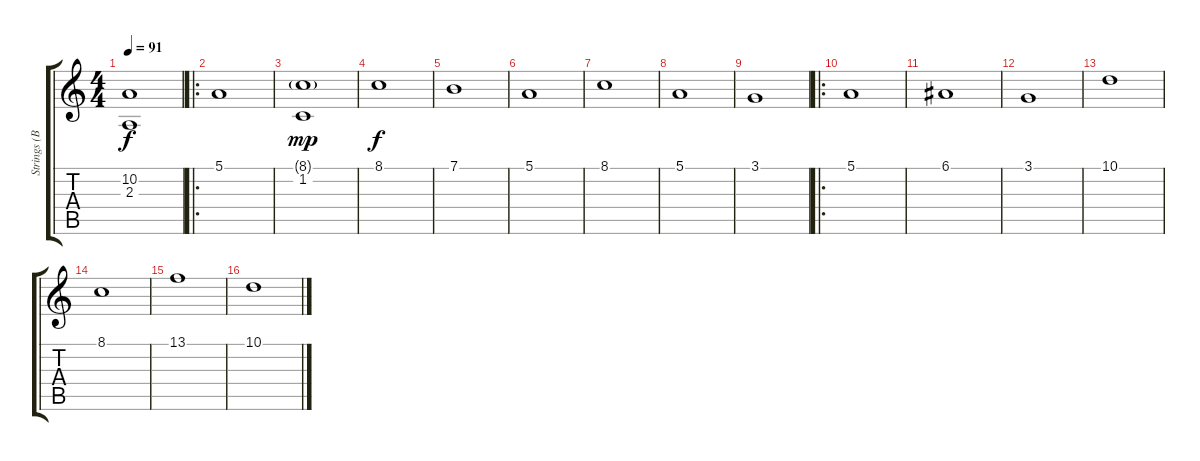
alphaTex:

\track ("Strings (Back)" "Strings (B") {instrument stringensemble1}
\staff {score tabs}
\tuning (E4 B3 G3 D3 A2 E2) {hide}
\ts (4 4)
\tempo 91
\clef g2
\ks c
(10.2 2.3).1{dy f} |
\ro
5.1.1 |
(8.1{g} 1.2).1{dy mp} |
8.1.1{dy f} |
7.1.1 |
5.1.1 |
8.1.1 |
5.1.1 |
3.1.1 |
\ro
5.1.1 |
6.1.1 |
3.1.1 |
10.1.1 |
8.1.1 |
13.1.1 |
10.1.1
